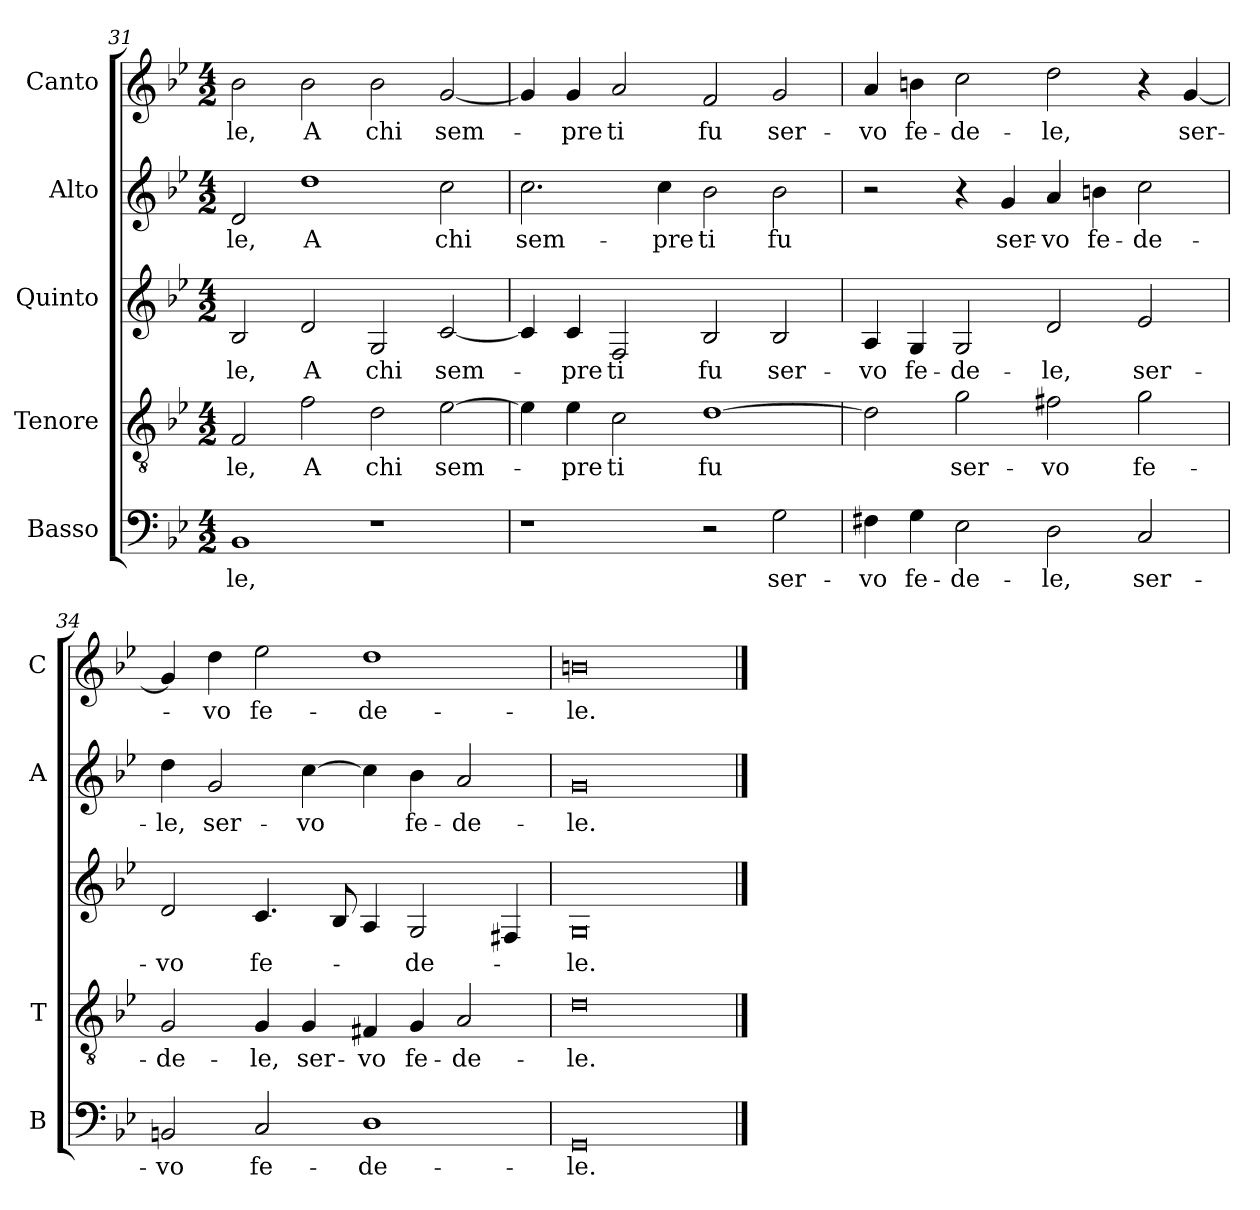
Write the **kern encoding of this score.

**kern	**text	**kern	**text	**kern	**text	**kern	**text	**kern	**text
*part5	*part5	*part4	*part4	*part3	*part3	*part2	*part2	*part1	*part1
*staff5	*staff5	*staff4	*staff4	*staff3	*staff3	*staff2	*staff2	*staff1	*staff1
*I"Basso	*	*I"Tenore	*	*I"Quinto	*	*I"Alto	*	*I"Canto	*
*I'B	*	*I'T	*	*	*	*I'A	*	*I'C	*
*clefF4	*	*clefGv2	*	*clefG2	*	*clefG2	*	*clefG2	*
*k[b-e-]	*	*k[b-e-]	*	*k[b-e-]	*	*k[b-e-]	*	*k[b-e-]	*
*B-:	*	*B-:	*	*B-:	*	*B-:	*	*B-:	*
*M4/2	*	*M4/2	*	*M4/2	*	*M4/2	*	*M4/2	*
=31	=31	=31	=31	=31	=31	=31	=31	=31	=31
!	!LO:LY:b	!	!LO:LY:b	!	!LO:LY:b	!	!LO:LY:b	!	!LO:LY:b
1BB-	-le,	2F/	-le,	2B-/	-le,	2d/	-le,	2b-\	-le,
!	!	!	!LO:LY:b	!	!LO:LY:b	!	!LO:LY:b	!	!LO:LY:b
.	.	2f\	A	2d/	A	1dd	A	2b-\	A
!	!	!	!LO:LY:b	!	!LO:LY:b	!	!	!	!LO:LY:b
1r	.	2d\	chi	2G/	chi	.	.	2b-\	chi
!	!	!	!LO:LY:b	!	!LO:LY:b	!	!LO:LY:b	!	!LO:LY:b
.	.	[2e-\	sem-	[2c/	sem-	2cc\	chi	[2g/	sem-
=32	=32	=32	=32	=32	=32	=32	=32	=32	=32
!	!	!	!	!	!	!	!LO:LY:b	!	!
1r	.	4e-\]	.	4c/]	.	2.cc\	sem-	4g/]	.
!	!	!	!LO:LY:b	!	!LO:LY:b	!	!	!	!LO:LY:b
.	.	4e-\	-pre	4c/	-pre	.	.	4g/	-pre
!	!	!	!LO:LY:b	!	!LO:LY:b	!	!	!	!LO:LY:b
.	.	2c\	ti	2F/	ti	.	.	2a/	ti
!	!	!	!	!	!	!	!LO:LY:b	!	!
.	.	.	.	.	.	4cc\	-pre	.	.
!	!	!	!LO:LY:b	!	!LO:LY:b	!	!LO:LY:b	!	!LO:LY:b
2r	.	[1d	fu	2B-/	fu	2b-\	ti	2f/	fu
!	!LO:LY:b	!	!	!	!LO:LY:b	!	!LO:LY:b	!	!LO:LY:b
2G\	ser-	.	.	2B-/	ser-	2b-\	fu	2g/	ser-
!!LO:LB:g=z
=33	=33	=33	=33	=33	=33	=33	=33	=33	=33
!	!LO:LY:b	!	!	!	!LO:LY:b	!	!	!	!LO:LY:b
4F#X\	-vo	2d\]	.	4A/	-vo	2r	.	4a/	-vo
!	!LO:LY:b	!	!	!	!LO:LY:b	!	!	!	!LO:LY:b
4G\	fe-	.	.	4G/	fe-	.	.	4bn\	fe-
!	!LO:LY:b	!	!LO:LY:b	!	!LO:LY:b	!	!	!	!LO:LY:b
2E-\	-de-	2g\	ser-	2G/	-de-	4r	.	2cc\	-de-
!	!	!	!	!	!	!	!LO:LY:b	!	!
.	.	.	.	.	.	4g/	ser-	.	.
!	!LO:LY:b	!	!LO:LY:b	!	!LO:LY:b	!	!LO:LY:b	!	!LO:LY:b
2D\	-le,	2f#X\	-vo	2d/	-le,	4a/	-vo	2dd\	-le,
!	!	!	!	!	!	!	!LO:LY:b	!	!
.	.	.	.	.	.	4bn\	fe-	.	.
!	!LO:LY:b	!	!LO:LY:b	!	!LO:LY:b	!	!LO:LY:b	!	!
2C/	ser-	2g\	fe-	2e-/	ser-	2cc\	-de-	4r	.
!	!	!	!	!	!	!	!	!	!LO:LY:b
.	.	.	.	.	.	.	.	[4g/	ser-
=34	=34	=34	=34	=34	=34	=34	=34	=34	=34
!	!LO:LY:b	!	!LO:LY:b	!	!LO:LY:b	!	!LO:LY:b	!	!
2BBn/	-vo	2G/	-de-	2d/	-vo	4dd\	-le,	4g/]	.
!	!	!	!	!	!	!	!LO:LY:b	!	!LO:LY:b
.	.	.	.	.	.	2g/	ser-	4dd\	-vo
!	!LO:LY:b	!	!LO:LY:b	!	!LO:LY:b	!	!	!	!LO:LY:b
2C/	fe-	4G/	-le,	4.c/	fe-	.	.	2ee-\	fe-
!	!	!	!LO:LY:b	!	!	!	!LO:LY:b	!	!
.	.	4G/	ser-	.	.	[4cc\	-vo	.	.
.	.	.	.	8B-/	.	.	.	.	.
!	!LO:LY:b	!	!LO:LY:b	!	!	!	!	!	!LO:LY:b
1D	-de-	4F#X/	-vo	4A/	.	4cc\]	.	1dd	-de-
!	!	!	!LO:LY:b	!	!LO:LY:b	!	!LO:LY:b	!	!
.	.	4G/	fe-	2G/	-de-	4b-\	fe-	.	.
!	!	!	!LO:LY:b	!	!	!	!LO:LY:b	!	!
.	.	2A/	-de-	.	.	2a/	-de-	.	.
.	.	.	.	4F#X/	.	.	.	.	.
=35	=35	=35	=35	=35	=35	=35	=35	=35	=35
!	!LO:LY:b	!	!LO:LY:b	!	!LO:LY:b	!	!LO:LY:b	!	!LO:LY:b
0GG	-le.	0d	-le.	0G	-le.	0g	-le.	0bn	-le.
==	==	==	==	==	==	==	==	==	==
*-	*-	*-	*-	*-	*-	*-	*-	*-	*-
